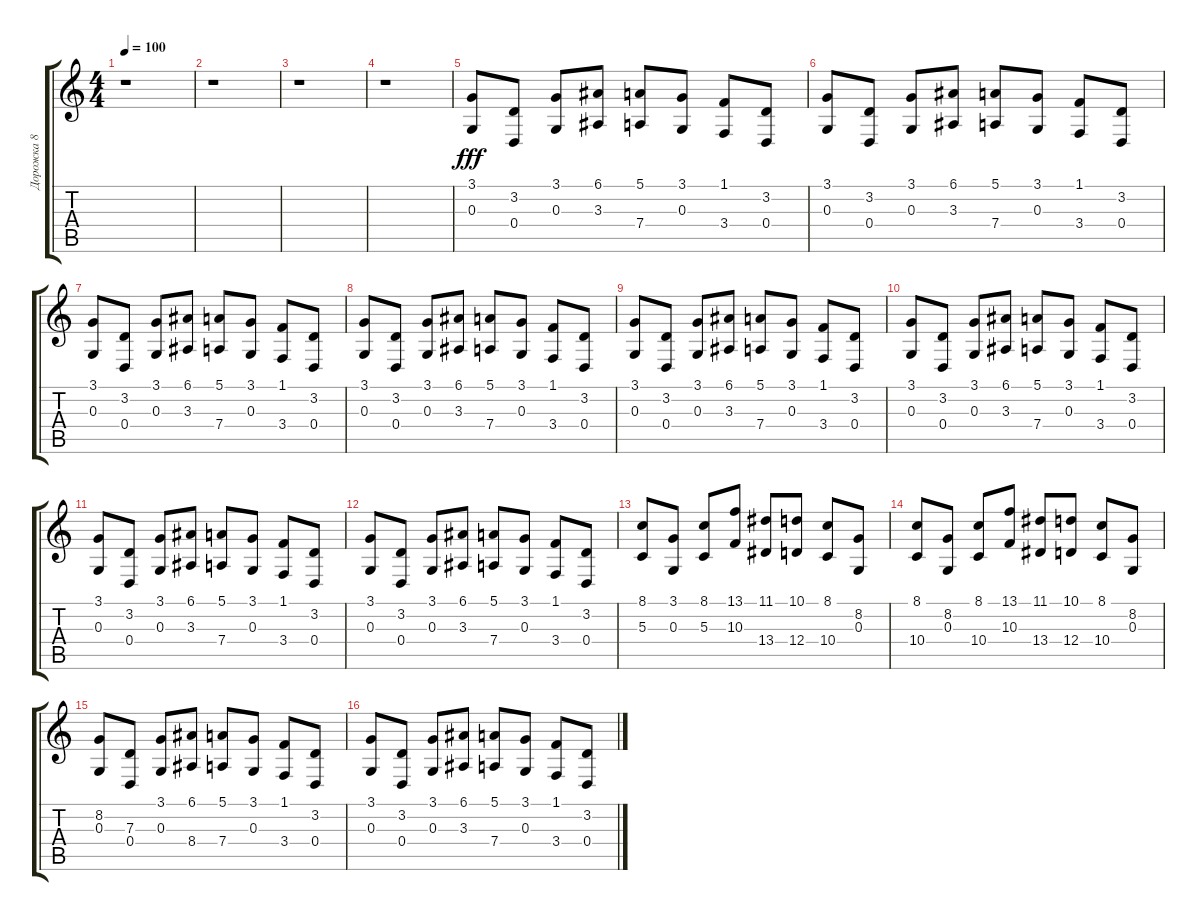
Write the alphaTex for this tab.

\track ("Дорожка 8" "Дорожка 8") {instrument brightacousticpiano}
\staff {score tabs}
\tuning (E4 B3 G3 D3 A2 E2) {hide}
\ts (4 4)
\tempo 100
\clef g2
\ks c
r.1{dy f} |
r.1 |
r.1 |
r.1 |
(3.1 0.3).8{dy fff} (3.2 0.4).8 (3.1 0.3).8 (6.1 3.3).8 (5.1 7.4).8 (3.1 0.3).8 (1.1 3.4).8 (3.2 0.4).8 |
(3.1 0.3).8 (3.2 0.4).8 (3.1 0.3).8 (6.1 3.3).8 (5.1 7.4).8 (3.1 0.3).8 (1.1 3.4).8 (3.2 0.4).8 |
(3.1 0.3).8 (3.2 0.4).8 (3.1 0.3).8 (6.1 3.3).8 (5.1 7.4).8 (3.1 0.3).8 (1.1 3.4).8 (3.2 0.4).8 |
(3.1 0.3).8 (3.2 0.4).8 (3.1 0.3).8 (6.1 3.3).8 (5.1 7.4).8 (3.1 0.3).8 (1.1 3.4).8 (3.2 0.4).8 |
(3.1 0.3).8 (3.2 0.4).8 (3.1 0.3).8 (6.1 3.3).8 (5.1 7.4).8 (3.1 0.3).8 (1.1 3.4).8 (3.2 0.4).8 |
(3.1 0.3).8 (3.2 0.4).8 (3.1 0.3).8 (6.1 3.3).8 (5.1 7.4).8 (3.1 0.3).8 (1.1 3.4).8 (3.2 0.4).8 |
(3.1 0.3).8 (3.2 0.4).8 (3.1 0.3).8 (6.1 3.3).8 (5.1 7.4).8 (3.1 0.3).8 (1.1 3.4).8 (3.2 0.4).8 |
(3.1 0.3).8 (3.2 0.4).8 (3.1 0.3).8 (6.1 3.3).8 (5.1 7.4).8 (3.1 0.3).8 (1.1 3.4).8 (3.2 0.4).8 |
(8.1 5.3).8 (3.1 0.3).8 (8.1 5.3).8 (13.1 10.3).8 (11.1 13.4).8 (10.1 12.4).8 (8.1 10.4).8 (8.2 0.3).8 |
(8.1 10.4).8 (8.2 0.3).8 (8.1 10.4).8 (13.1 10.3).8 (11.1 13.4).8 (10.1 12.4).8 (8.1 10.4).8 (8.2 0.3).8 |
(8.2 0.3).8 (7.3 0.4).8 (3.1 0.3).8 (6.1 8.4).8 (5.1 7.4).8 (3.1 0.3).8 (1.1 3.4).8 (3.2 0.4).8 |
(3.1 0.3).8 (3.2 0.4).8 (3.1 0.3).8 (6.1 3.3).8 (5.1 7.4).8 (3.1 0.3).8 (1.1 3.4).8 (3.2 0.4).8
